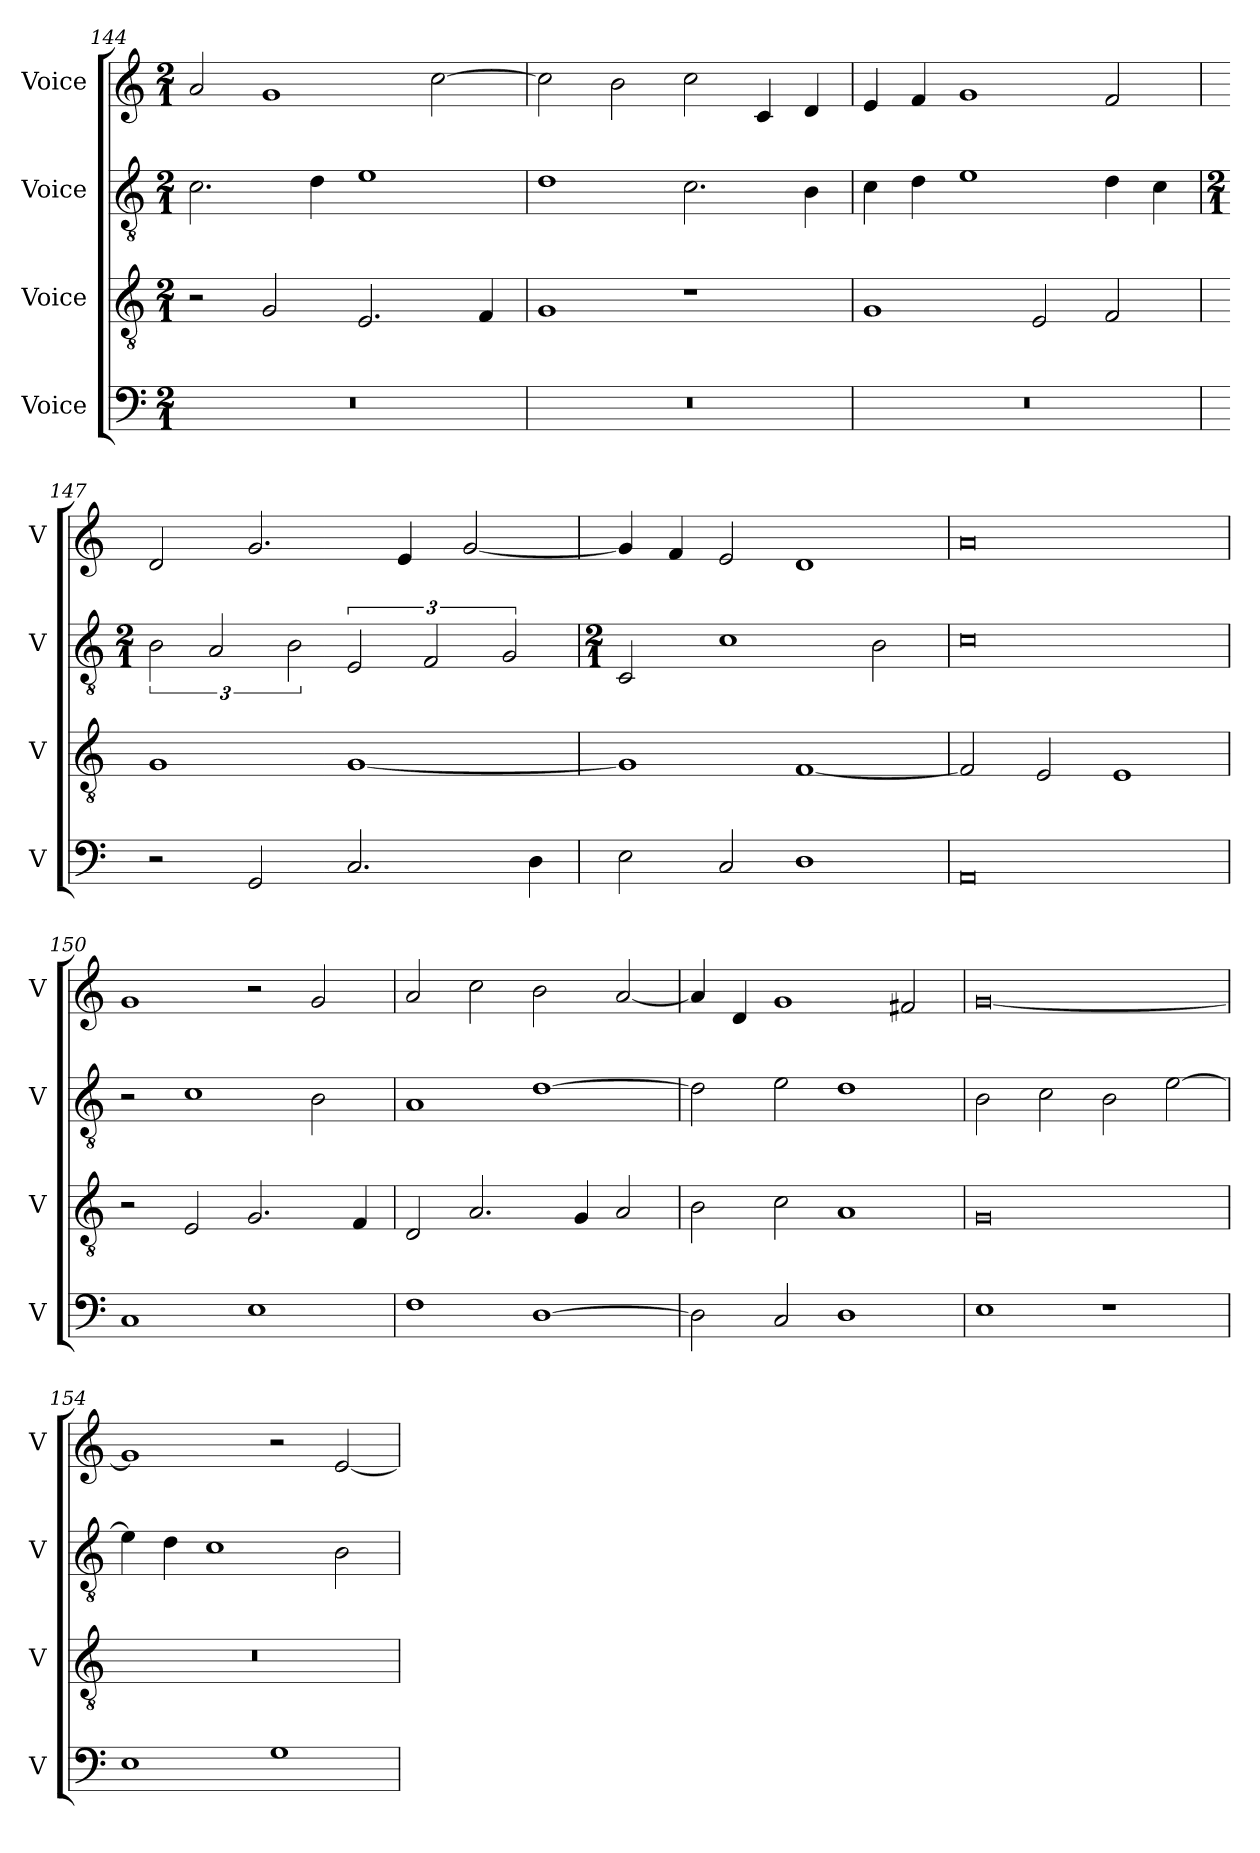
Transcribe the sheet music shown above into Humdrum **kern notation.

**kern	**kern	**kern	**kern
*part4	*part3	*part2	*part1
*staff4	*staff3	*staff2	*staff1
*I"Voice	*I"Voice	*I"Voice	*I"Voice
*I'V	*I'V	*I'V	*I'V
!!LO:LB:g=z
*clefF4	*clefGv2	*clefGv2	*clefG2
*k[]	*k[]	*k[]	*k[]
*M2/1	*M2/1	*M2/1	*M2/1
=144	=144	=144	=144
0r	2r	2.c\	2a/
.	2G/	.	1g
.	.	4d\	.
.	2.E/	1e	.
.	.	.	[2cc\
.	4F/	.	.
=145	=145	=145	=145
0r	1G	1d	2cc\]
.	.	.	2b\
.	1r	2.c\	2cc\
.	.	.	4c/
.	.	4B\	4d/
=146	=146	=146	=146
0r	1G	4c\	4e/
.	.	4d\	4f/
.	.	1e	1g
.	2E/	.	.
.	2F/	4d\	2f/
.	.	4c\	.
=147	=147	=147	=147
*	*	*M2/1	*
2r	1G	3B\	2d/
.	.	3A/	.
2GG/	.	.	2.g/
.	.	3B\	.
2.C/	[1G	3E/	.
.	.	.	4e/
.	.	3F/	.
.	.	.	[2g/
.	.	3G/	.
4D\	.	.	.
=148	=148	=148	=148
*	*	*M2/1	*
2E\	1G]	2C/	4g/]
.	.	.	4f/
2C/	.	1c	2e/
1D	[1F	.	1d
.	.	2B\	.
!!LO:LB:g=z
=149	=149	=149	=149
0AA	2F/]	0c	0a
.	2E/	.	.
.	1E	.	.
=150	=150	=150	=150
1C	2r	2r	1g
.	2E/	1c	.
1E	2.G/	.	2r
.	.	2B\	2g/
.	4F/	.	.
=151	=151	=151	=151
1F	2D/	1A	2a/
.	2.A/	.	2cc\
[1D	.	[1d	2b\
.	4G/	.	.
.	2A/	.	[2a/
=152	=152	=152	=152
2D\]	2B\	2d\]	4a/]
.	.	.	4d/
2C/	2c\	2e\	1g
1D	1A	1d	.
.	.	.	2f#X/
=153	=153	=153	=153
1E	0G	2B\	[0g
.	.	2c\	.
1r	.	2B\	.
.	.	[2e\	.
=154	=154	=154	=154
1E	0r	4e\]	1g]
.	.	4d\	.
.	.	1c	.
1G	.	.	2r
.	.	2B\	[2e/
=	=	=	=
*-	*-	*-	*-
